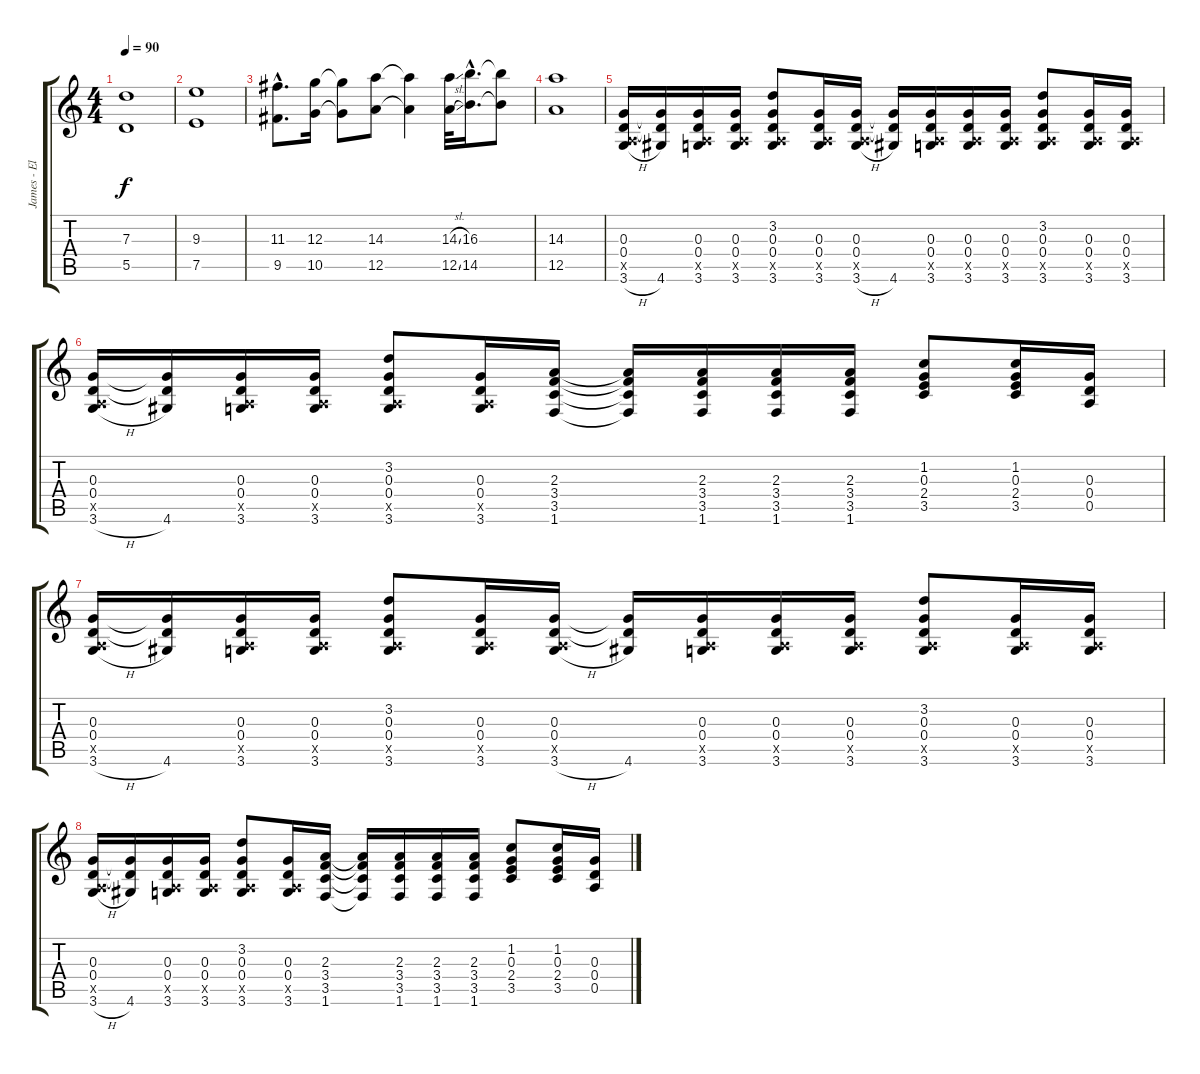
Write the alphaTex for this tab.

\track ("James - Electric" "James - El") {instrument electricguitarclean}
\staff {score tabs}
\tuning (E4 B3 G3 D3 A2 E2) {hide}
\ts (4 4)
\tempo 90
\clef g2
\ks c
(7.3 5.5).1{dy f} |
(9.3 7.5).1 |
(11.3{hac} 9.5{hac}).8{d} (12.3 10.5).16 (12.3{t} 10.5{t}).8 (14.3 12.5).8 (14.3{t} 12.5{t}).4 (14.3{sl} 12.5{sl}).32 (16.3{hac} 14.5{hac}).16{d} (16.3{t} 14.5{t}).8 |
(14.3 12.5).1 |
(0.3 0.4 0.5{x} 3.6{h}).16 (0.3{t} 0.4{t} 4.6).16 (0.3 0.4 0.5{x} 3.6).16 (0.3 0.4 0.5{x} 3.6).16 (3.2 0.3 0.4 0.5{x} 3.6).8 (0.3 0.4 0.5{x} 3.6).16 (0.3 0.4 0.5{x} 3.6{h}).16 (0.3{t} 0.4{t} 4.6).16 (0.3 0.4 0.5{x} 3.6).16 (0.3 0.4 0.5{x} 3.6).16 (0.3 0.4 0.5{x} 3.6).16 (3.2 0.3 0.4 0.5{x} 3.6).8 (0.3 0.4 0.5{x} 3.6).16 (0.3 0.4 0.5{x} 3.6).16 |
(0.3 0.4 0.5{x} 3.6{h}).16 (0.3{t} 0.4{t} 4.6).16 (0.3 0.4 0.5{x} 3.6).16 (0.3 0.4 0.5{x} 3.6).16 (3.2 0.3 0.4 0.5{x} 3.6).8 (0.3 0.4 0.5{x} 3.6).16 (2.3 3.4 3.5 1.6).16 (2.3{t} 3.4{t} 3.5{t} 1.6{t}).16 (2.3 3.4 3.5 1.6).16 (2.3 3.4 3.5 1.6).16 (2.3 3.4 3.5 1.6).16 (1.2 0.3 2.4 3.5).8 (1.2 0.3 2.4 3.5).16 (0.3 0.4 0.5).16 |
(0.3 0.4 0.5{x} 3.6{h}).16 (0.3{t} 0.4{t} 4.6).16 (0.3 0.4 0.5{x} 3.6).16 (0.3 0.4 0.5{x} 3.6).16 (3.2 0.3 0.4 0.5{x} 3.6).8 (0.3 0.4 0.5{x} 3.6).16 (0.3 0.4 0.5{x} 3.6{h}).16 (0.3{t} 0.4{t} 4.6).16 (0.3 0.4 0.5{x} 3.6).16 (0.3 0.4 0.5{x} 3.6).16 (0.3 0.4 0.5{x} 3.6).16 (3.2 0.3 0.4 0.5{x} 3.6).8 (0.3 0.4 0.5{x} 3.6).16 (0.3 0.4 0.5{x} 3.6).16 |
(0.3 0.4 0.5{x} 3.6{h}).16 (0.3{t} 0.4{t} 4.6).16 (0.3 0.4 0.5{x} 3.6).16 (0.3 0.4 0.5{x} 3.6).16 (3.2 0.3 0.4 0.5{x} 3.6).8 (0.3 0.4 0.5{x} 3.6).16 (2.3 3.4 3.5 1.6).16 (2.3{t} 3.4{t} 3.5{t} 1.6{t}).16 (2.3 3.4 3.5 1.6).16 (2.3 3.4 3.5 1.6).16 (2.3 3.4 3.5 1.6).16 (1.2 0.3 2.4 3.5).8 (1.2 0.3 2.4 3.5).16 (0.3 0.4 0.5).16
